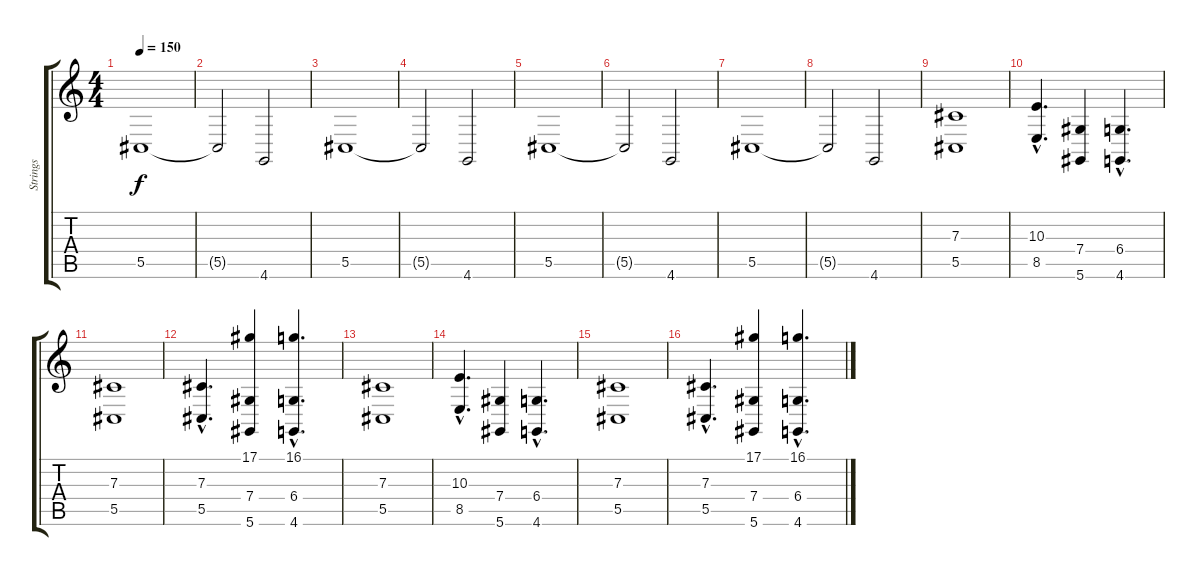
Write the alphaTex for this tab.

\track ("Strings" "Strings") {instrument stringensemble1}
\staff {score tabs}
\tuning (Eb4 Bb3 Gb3 Db3 Ab2 Eb2) {hide}
\ts (4 4)
\tempo 150
\clef g2
\ks c
5.5.1{dy f} |
5.5{t}.2 4.6.2 |
5.5.1 |
5.5{t}.2 4.6.2 |
5.5.1 |
5.5{t}.2 4.6.2 |
5.5.1 |
5.5{t}.2 4.6.2 |
(7.3 5.5).1 |
(10.3{hac} 8.5{hac}).4{d} (7.4 5.6).4 (6.4{hac} 4.6{hac}).4{d} |
(7.3 5.5).1 |
(7.3{hac} 5.5{hac}).4{d} (17.1 7.4 5.6).4 (16.1{hac} 6.4{hac} 4.6{hac}).4{d} |
(7.3 5.5).1 |
(10.3{hac} 8.5{hac}).4{d} (7.4 5.6).4 (6.4{hac} 4.6{hac}).4{d} |
(7.3 5.5).1 |
(7.3{hac} 5.5{hac}).4{d} (17.1 7.4 5.6).4 (16.1{hac} 6.4{hac} 4.6{hac}).4{d}
